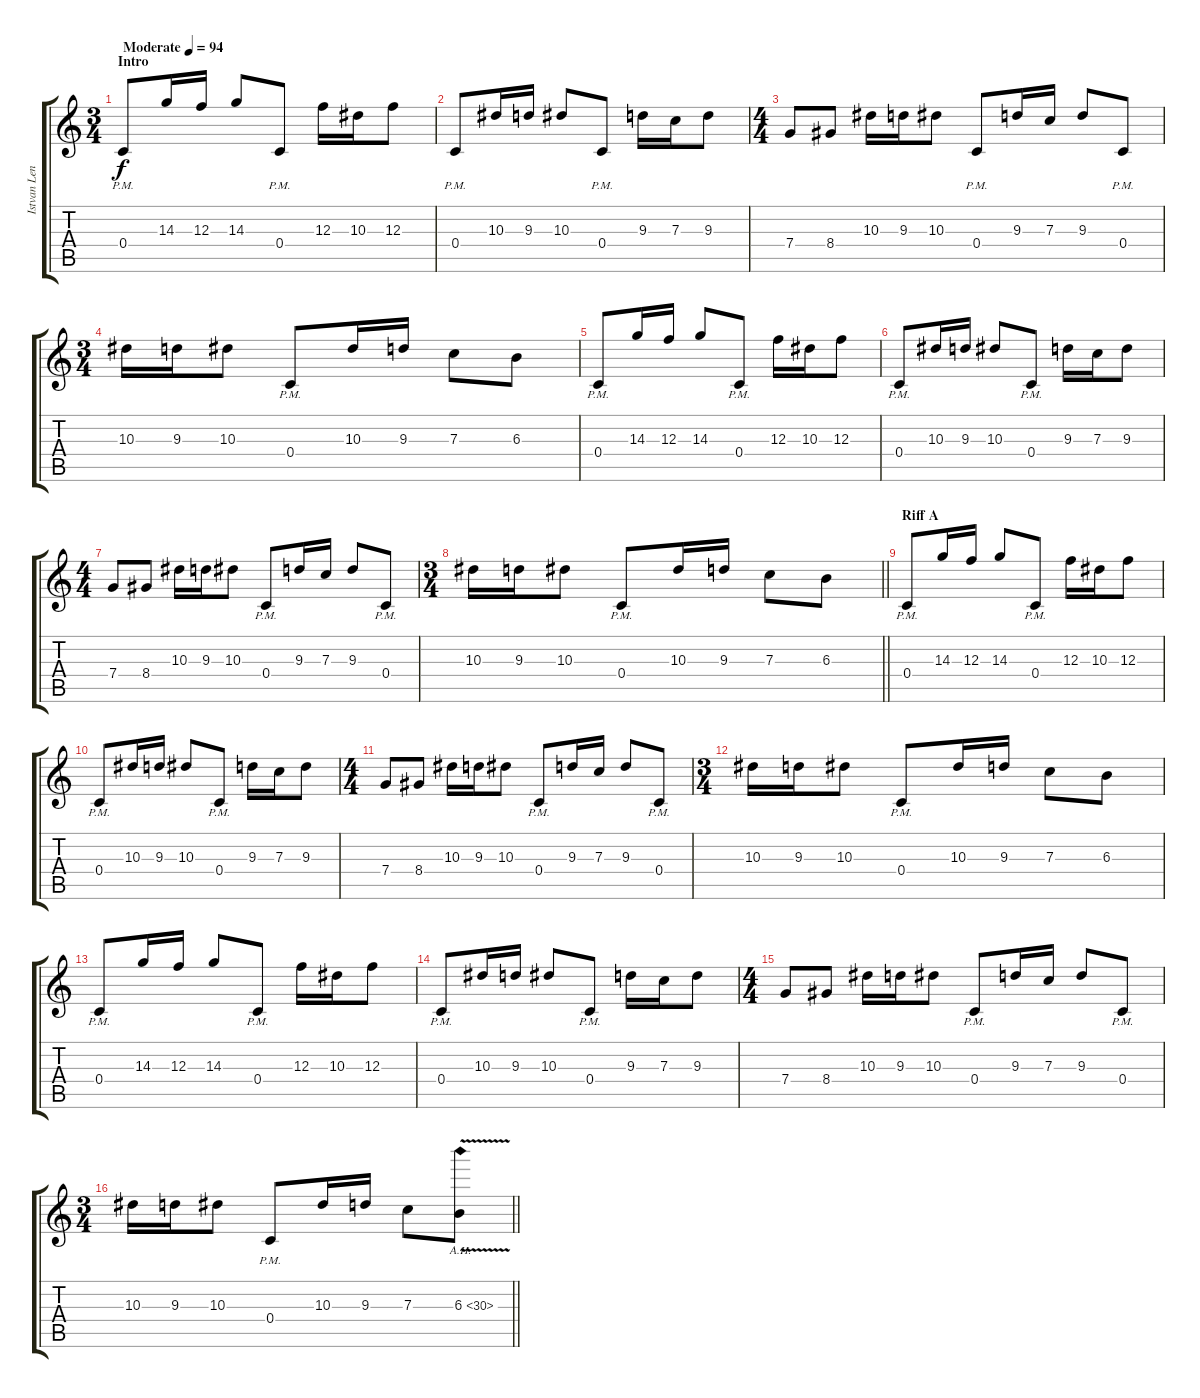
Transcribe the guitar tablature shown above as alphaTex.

\track ("Istvan Lendvay (Lead)" "Istvan Len") {instrument overdrivenguitar}
\staff {score tabs}
\tuning (D4 A3 F3 C3 G2 C2) {hide}
\ts (3 4)
\section ("" "Intro")
\tempo (94 "Moderate")
\clef g2
\ks c
0.4{pm}.8{dy f instrument overdrivenguitar} 14.3.16 12.3.16 14.3.8 0.4{pm}.8 12.3.16 10.3.16 12.3.8 |
0.4{pm}.8 10.3.16 9.3.16 10.3.8 0.4{pm}.8 9.3.16 7.3.16 9.3.8 |
\ts (4 4)
7.4.8 8.4.8 10.3.16 9.3.16 10.3.8 0.4{pm}.8 9.3.16 7.3.16 9.3.8 0.4{pm}.8 |
\ts (3 4)
10.3.16 9.3.16 10.3.8 0.4{pm}.8 10.3.16 9.3.16 7.3.8 6.3.8 |
0.4{pm}.8 14.3.16 12.3.16 14.3.8 0.4{pm}.8 12.3.16 10.3.16 12.3.8 |
0.4{pm}.8 10.3.16 9.3.16 10.3.8 0.4{pm}.8 9.3.16 7.3.16 9.3.8 |
\ts (4 4)
7.4.8 8.4.8 10.3.16 9.3.16 10.3.8 0.4{pm}.8 9.3.16 7.3.16 9.3.8 0.4{pm}.8 |
\ts (3 4)
\barLineRight lightlight
10.3.16 9.3.16 10.3.8 0.4{pm}.8 10.3.16 9.3.16 7.3.8 6.3.8 |
\section ("" "Riff A")
0.4{pm}.8 14.3.16 12.3.16 14.3.8 0.4{pm}.8 12.3.16 10.3.16 12.3.8 |
0.4{pm}.8 10.3.16 9.3.16 10.3.8 0.4{pm}.8 9.3.16 7.3.16 9.3.8 |
\ts (4 4)
7.4.8 8.4.8 10.3.16 9.3.16 10.3.8 0.4{pm}.8 9.3.16 7.3.16 9.3.8 0.4{pm}.8 |
\ts (3 4)
10.3.16 9.3.16 10.3.8 0.4{pm}.8 10.3.16 9.3.16 7.3.8 6.3.8 |
0.4{pm}.8 14.3.16 12.3.16 14.3.8 0.4{pm}.8 12.3.16 10.3.16 12.3.8 |
0.4{pm}.8 10.3.16 9.3.16 10.3.8 0.4{pm}.8 9.3.16 7.3.16 9.3.8 |
\ts (4 4)
7.4.8 8.4.8 10.3.16 9.3.16 10.3.8 0.4{pm}.8 9.3.16 7.3.16 9.3.8 0.4{pm}.8 |
\ts (3 4)
\barLineRight lightlight
10.3.16 9.3.16 10.3.8 0.4{pm}.8 10.3.16 9.3.16 7.3.8 6.3{ah 24 v}.8
